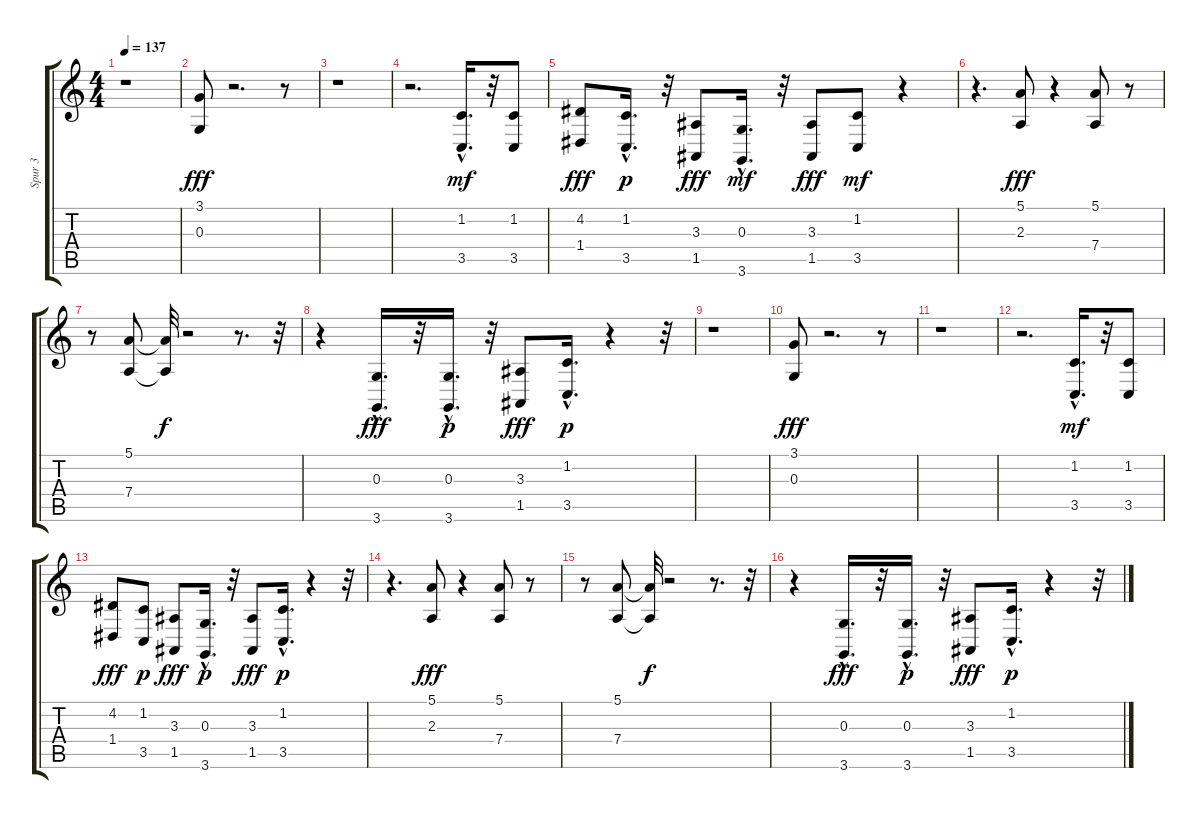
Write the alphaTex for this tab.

\track ("Spur 3" "Spur 3") {instrument brasssection}
\staff {score tabs}
\tuning (E4 B3 G3 D3 A2 E2) {hide}
\ts (4 4)
\tempo 137
\clef g2
\ks c
r.1{dy f} |
(3.1 0.3).8{dy fff} r.2{d} r.8 |
r.1 |
r.2{d} (1.2{hac} 3.5{hac}).16{d dy mf} r.32 (1.2 3.5).8 |
(4.2 1.4).8{dy fff} (1.2{hac} 3.5{hac}).16{d dy p} r.32 (3.3 1.5).8{dy fff} (0.3{hac} 3.6{hac}).16{d dy mf} r.32 (3.3 1.5).8{dy fff} (1.2 3.5).8{dy mf} r.4 |
r.4{d} (5.1 2.3).8{dy fff} r.4 (5.1 7.4).8 r.8 |
r.8 (5.1 7.4).8 (5.1{t} 7.4{t}).32{dy f} r.2 r.8{d} r.32 |
r.4 (0.3{hac} 3.6{hac}).16{d dy fff} r.32 (0.3{hac} 3.6{hac}).16{d dy p} r.32 (3.3 1.5).8{dy fff} (1.2{hac} 3.5{hac}).16{d dy p} r.4 r.32 |
r.1 |
(3.1 0.3).8{dy fff} r.2{d} r.8 |
r.1 |
r.2{d} (1.2{hac} 3.5{hac}).16{d dy mf} r.32 (1.2 3.5).8 |
(4.2 1.4).8{dy fff} (1.2 3.5).8{dy p} (3.3 1.5).8{dy fff} (0.3{hac} 3.6{hac}).16{d dy p} r.32 (3.3 1.5).8{dy fff} (1.2{hac} 3.5{hac}).16{d dy p} r.4 r.32 |
r.4{d} (5.1 2.3).8{dy fff} r.4 (5.1 7.4).8 r.8 |
r.8 (5.1 7.4).8 (5.1{t} 7.4{t}).32{dy f} r.2 r.8{d} r.32 |
r.4 (0.3{hac} 3.6{hac}).16{d dy fff} r.32 (0.3{hac} 3.6{hac}).16{d dy p} r.32 (3.3 1.5).8{dy fff} (1.2{hac} 3.5{hac}).16{d dy p} r.4 r.32
